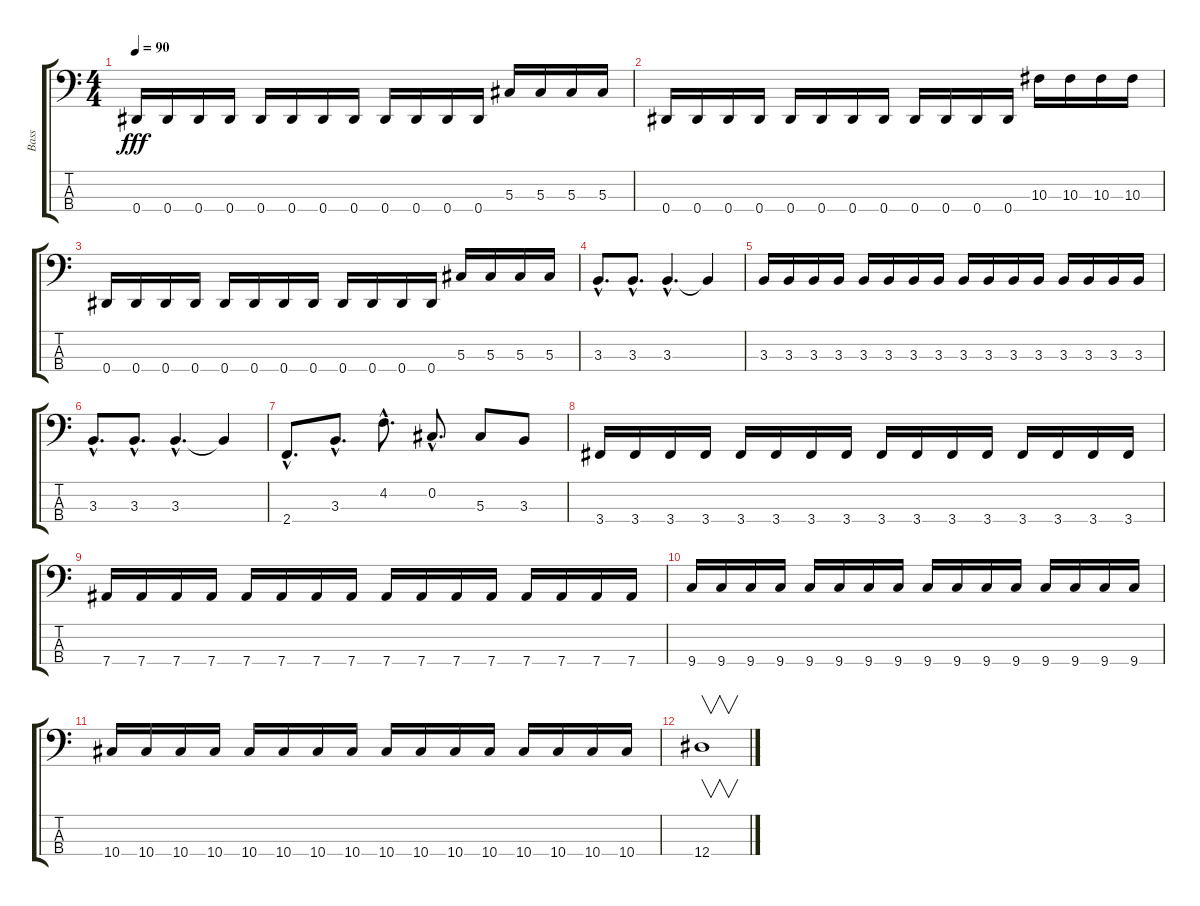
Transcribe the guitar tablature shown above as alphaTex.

\track ("Bass" "Bass") {instrument slapbass1}
\staff {score tabs}
\tuning (Gb2 Db2 Ab1 Eb1) {hide}
\ts (4 4)
\tempo 90
\clef f4
\ks c
0.4.16{dy fff} 0.4.16 0.4.16 0.4.16 0.4.16 0.4.16 0.4.16 0.4.16 0.4.16 0.4.16 0.4.16 0.4.16 5.3.16 5.3.16 5.3.16 5.3.16 |
0.4.16 0.4.16 0.4.16 0.4.16 0.4.16 0.4.16 0.4.16 0.4.16 0.4.16 0.4.16 0.4.16 0.4.16 10.3.16 10.3.16 10.3.16 10.3.16 |
0.4.16 0.4.16 0.4.16 0.4.16 0.4.16 0.4.16 0.4.16 0.4.16 0.4.16 0.4.16 0.4.16 0.4.16 5.3.16 5.3.16 5.3.16 5.3.16 |
3.3{hac}.8{d} 3.3{hac}.8{d} 3.3{hac}.4{d} 3.3{t}.4 |
3.3.16 3.3.16 3.3.16 3.3.16 3.3.16 3.3.16 3.3.16 3.3.16 3.3.16 3.3.16 3.3.16 3.3.16 3.3.16 3.3.16 3.3.16 3.3.16 |
3.3{hac}.8{d} 3.3{hac}.8{d} 3.3{hac}.4{d} 3.3{t}.4 |
2.4{hac}.8{d} 3.3{hac}.8{d} 4.2{hac}.8{d} 0.2{hac}.8{d} 5.3.8 3.3.8 |
3.4.16 3.4.16 3.4.16 3.4.16 3.4.16 3.4.16 3.4.16 3.4.16 3.4.16 3.4.16 3.4.16 3.4.16 3.4.16 3.4.16 3.4.16 3.4.16 |
7.4.16 7.4.16 7.4.16 7.4.16 7.4.16 7.4.16 7.4.16 7.4.16 7.4.16 7.4.16 7.4.16 7.4.16 7.4.16 7.4.16 7.4.16 7.4.16 |
9.4.16 9.4.16 9.4.16 9.4.16 9.4.16 9.4.16 9.4.16 9.4.16 9.4.16 9.4.16 9.4.16 9.4.16 9.4.16 9.4.16 9.4.16 9.4.16 |
10.4.16 10.4.16 10.4.16 10.4.16 10.4.16 10.4.16 10.4.16 10.4.16 10.4.16 10.4.16 10.4.16 10.4.16 10.4.16 10.4.16 10.4.16 10.4.16 |
12.4.1{v}
